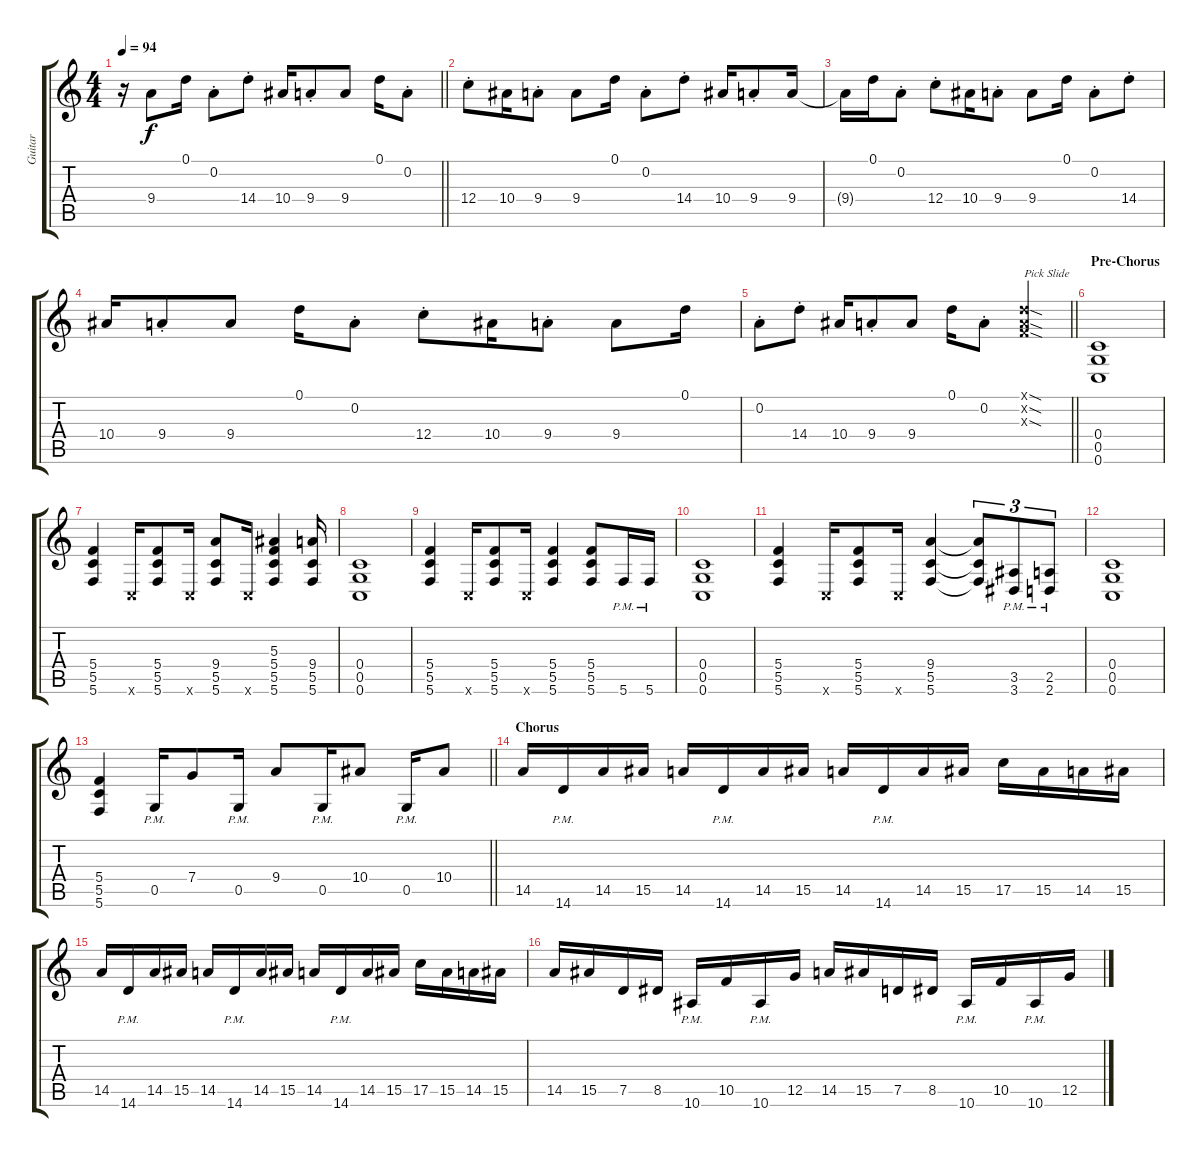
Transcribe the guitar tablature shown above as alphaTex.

\track ("Guitar" "Guitar") {instrument distortionguitar}
\staff {score tabs}
\tuning (D4 A3 F3 C3 G2 C2) {hide}
\ts (4 4)
\tempo 94
\clef g2
\barLineRight lightlight
\ks c
r.16{dy f} 9.4.8 0.1.16 0.2{st}.8 14.4{st}.8 10.4.16 9.4{st}.8 9.4.8 0.1.16 0.2{st}.8 |
12.4{st}.8 10.4.16 9.4{st}.8 9.4.8 0.1.16 0.2{st}.8 14.4{st}.8 10.4.16 9.4{st}.8 9.4.16 |
9.4{t}.16 0.1.16 0.2{st}.8 12.4{st}.8 10.4.16 9.4{st}.8 9.4.8 0.1.16 0.2{st}.8 14.4{st}.8 |
10.4.16 9.4{st}.8 9.4.8 0.1.16 0.2{st}.8 12.4{st}.8 10.4.16 9.4{st}.8 9.4.8 0.1.16 |
\barLineRight lightlight
0.2{st}.8 14.4{st}.8 10.4.16 9.4{st}.8 9.4.8 0.1.16 0.2{st}.8 (0.1{sod x} 0.2{sod x} 0.3{sod x}).4{txt "Pick Slide" instrument distortionguitar} |
\section ("" "Pre-Chorus")
(0.4 0.5 0.6).1 |
(5.4 5.5 5.6).4 0.6{x}.16 (5.4 5.5 5.6).8 0.6{x}.16 (9.4 5.5 5.6).8 0.6{x}.16 (5.3 5.4 5.5 5.6).4 (9.4 5.5 5.6).16 |
(0.4 0.5 0.6).1 |
(5.4 5.5 5.6).4 0.6{x}.16 (5.4 5.5 5.6).8 0.6{x}.16 (5.4 5.5 5.6).4 (5.4 5.5 5.6).8 5.6{pm}.16 5.6{pm}.16 |
(0.4 0.5 0.6).1 |
(5.4 5.5 5.6).4 0.6{x}.16 (5.4 5.5 5.6).8 0.6{x}.16 (9.4 5.5 5.6).4 (9.4{t} 5.5{t} 5.6{t}).8{tu (3 2)} (3.5{pm} 3.6{pm}).8{tu (3 2)} (2.5{pm} 2.6{pm}).8{tu (3 2)} |
(0.4 0.5 0.6).1 |
\barLineRight lightlight
(5.4 5.5 5.6).4 0.5{pm}.16 7.4.8 0.5{pm}.16 9.4.8 0.5{pm}.16 10.4.8 0.5{pm}.16 10.4.8 |
\section ("" "Chorus")
14.5.16 14.6{pm}.16 14.5.16 15.5.16 14.5.16 14.6{pm}.16 14.5.16 15.5.16 14.5.16 14.6{pm}.16 14.5.16 15.5.16 17.5.16 15.5.16 14.5.16 15.5.16 |
14.5.16 14.6{pm}.16 14.5.16 15.5.16 14.5.16 14.6{pm}.16 14.5.16 15.5.16 14.5.16 14.6{pm}.16 14.5.16 15.5.16 17.5.16 15.5.16 14.5.16 15.5.16 |
14.5.16 15.5.16 7.5.16 8.5.16 10.6{pm}.16 10.5.16 10.6{pm}.16 12.5.16 14.5.16 15.5.16 7.5.16 8.5.16 10.6{pm}.16 10.5.16 10.6{pm}.16 12.5.16
